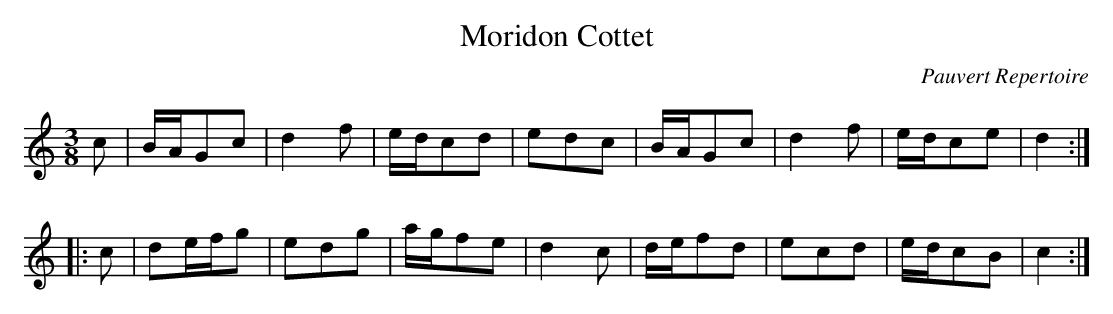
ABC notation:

X:1
T:Moridon Cottet
O:Pauvert Repertoire
M:3/8
L:1/8
K:C
c|B/A/Gc|d2f|e/d/cd|edc|\
B/A/Gc|d2f|e/d/ce|d2:|
|:c|de/f/g|edg|a/g/fe|d2c|\
d/e/fd|ecd|e/d/cB|c2:|
